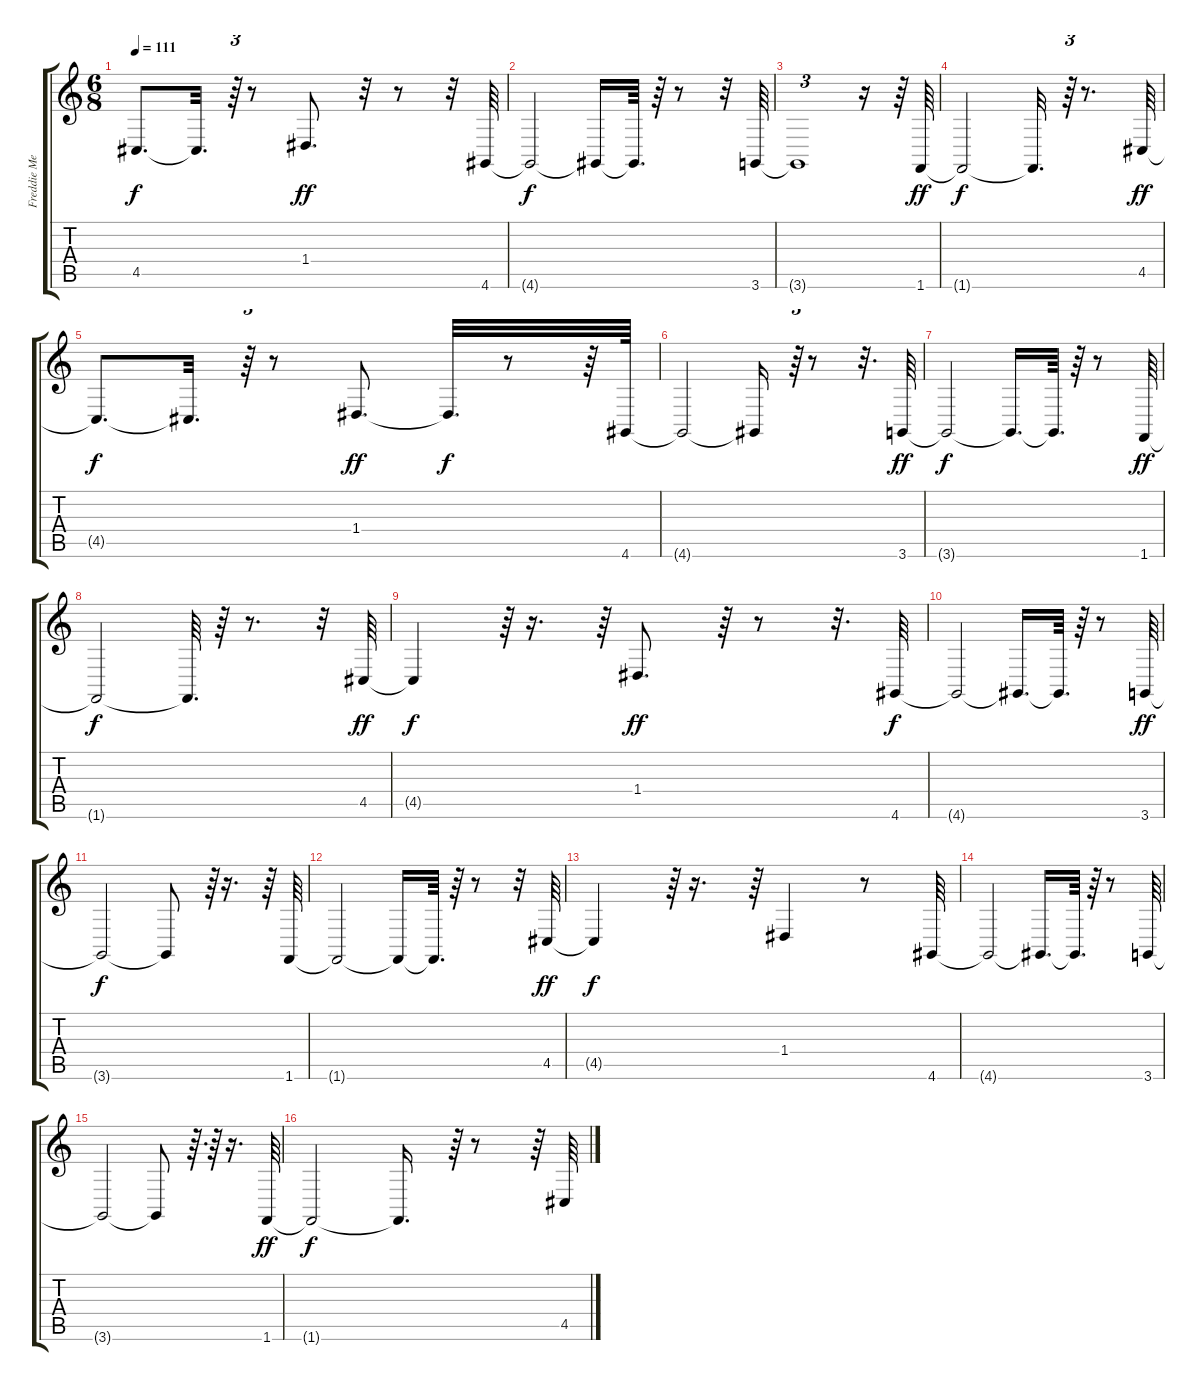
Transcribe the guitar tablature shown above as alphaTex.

\track ("Freddie Mercury Piano Bass" "Freddie Me") {instrument acousticgrandpiano}
\staff {score tabs}
\tuning (E4 B3 G3 D3 A2 E2) {hide}
\ts (6 8)
\tempo 111
\clef g2
\ks c
4.5{t}.8{d dy f} 4.5{t}.32{d} r.64{tu (3 2)} r.8 1.4.8{d dy ff} r.32 r.8 r.32 4.6.64 |
4.6{t}.2{dy f} 4.6{t}.16 4.6{t}.64{d} r.64 r.8 r.32 3.6.64 |
3.6{t}.1{tu (3 2)} r.16 r.64 1.6.64{dy ff} |
1.6{t}.2{dy f} 1.6{t}.32{d} r.64{tu (3 2)} r.8{d} 4.5.64{dy ff} |
4.5{t}.8{d dy f} 4.5{t}.32{d} r.64{tu (3 2)} r.8 1.4.8{d dy ff} 1.4{t}.32{d dy f} r.8 r.64 4.6.64 |
4.6{t}.2 4.6{t}.16 r.64{tu (3 2)} r.8 r.32{d} 3.6.64{dy ff} |
3.6{t}.2{dy f} 3.6{t}.16{d} 3.6{t}.64{d} r.64 r.8 1.6.64{dy ff} |
1.6{t}.2{dy f} 1.6{t}.64{d} r.64 r.8{d} r.32 4.5.64{dy ff} |
4.5{t}.4{dy f} r.64{tu (3 2)} r.16{d} r.64 1.4.8{d dy ff} r.64 r.8 r.32{d} 4.6.64{dy f} |
4.6{t}.2 4.6{t}.16{d} 4.6{t}.64{d} r.64 r.8 3.6.64{dy ff} |
3.6{t}.2{dy f} 3.6{t}.8 r.64{tu (3 2)} r.16{d} r.64 1.6.64 |
1.6{t}.2 1.6{t}.16 1.6{t}.64{d} r.64 r.8 r.32 4.5.64{dy ff} |
4.5{t}.4{dy f} r.64{tu (3 2)} r.16{d} r.64 1.4.4 r.8 4.6.64 |
4.6{t}.2 4.6{t}.16{d} 4.6{t}.64{d} r.64 r.8 3.6.64 |
3.6{t}.2 3.6{t}.8 r.64{d} r.64 r.16{d} 1.6.64{dy ff} |
1.6{t}.2{dy f} 1.6{t}.16{d} r.64{tu (3 2)} r.8 r.64 4.5.64
